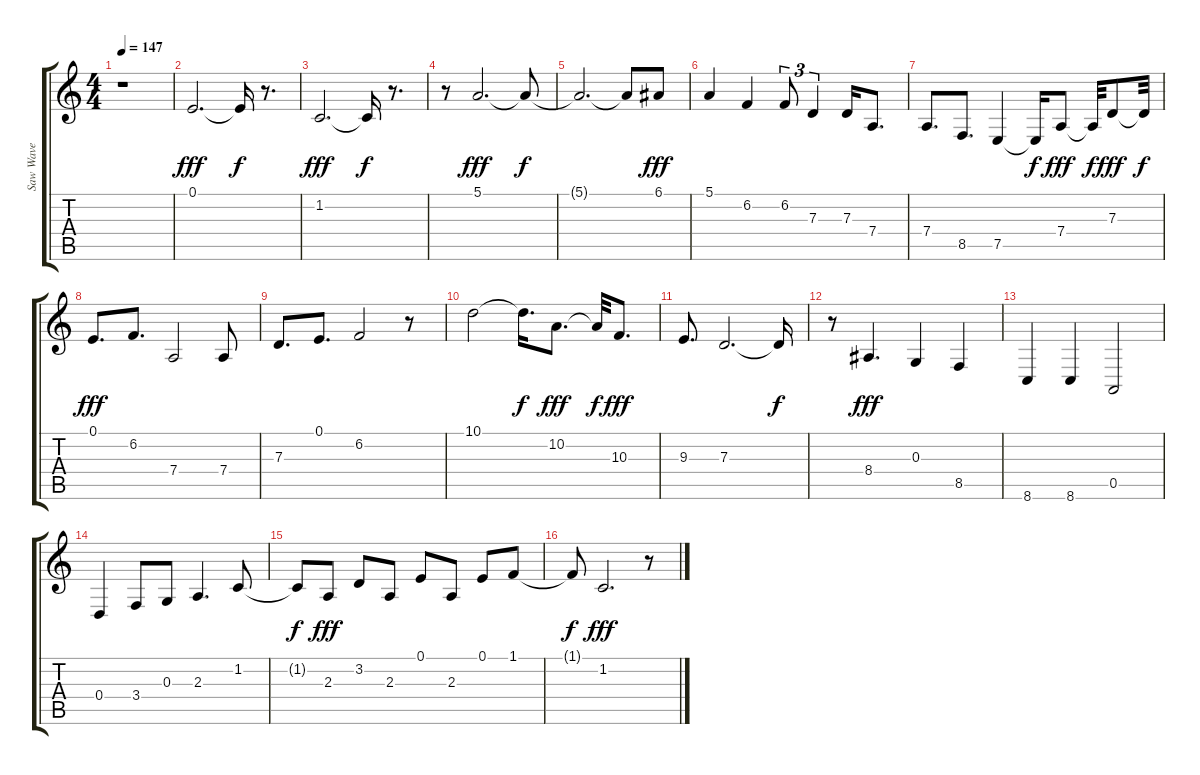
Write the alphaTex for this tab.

\track ("Saw Wave" "Saw Wave") {instrument lead2sawtooth}
\staff {score tabs}
\tuning (E4 B3 G3 D3 A2 E2) {hide}
\ts (4 4)
\tempo 147
\clef g2
\ks c
r.1{dy fff} |
0.1.2{d} 0.1{t}.16{dy f} r.8{d} |
1.2.2{d dy fff} 1.2{t}.16{dy f} r.8{d} |
r.8 5.1.2{d dy fff} 5.1{t}.8{dy f} |
5.1{t}.2{d} 5.1{t}.8 6.1.8{dy fff} |
5.1.4 6.2.4 6.2.8{tu (3 2)} 7.3.4{tu (3 2)} 7.3.16 7.4.8{d} |
7.4.8{d} 8.5.8{d} 7.5.4 7.5{t}.16{dy f} 7.4.8{dy fff} 7.4{t}.32{dy f} 7.3.8{dy fff} 7.3{t}.32{dy f} |
0.1.8{d dy fff} 6.2.8{d} 7.4.2 7.4.8 |
7.3.8{d} 0.1.8{d} 6.2.2 r.8 |
10.1.2 10.1{t}.16{d dy f} 10.2.8{d dy fff} 10.2{t}.32{dy f} 10.3.8{d dy fff} |
9.3.8{d} 7.3.2{d} 7.3{t}.16{dy f} |
r.8 8.4.4{d dy fff} 0.3.4 8.5.4 |
8.6.4 8.6.4 0.5.2 |
0.4.4 3.4.8 0.3.8 2.3.4{d} 1.2.8 |
1.2{t}.8{dy f} 2.3.8{dy fff} 3.2.8 2.3.8 0.1.8 2.3.8 0.1.8 1.1.8 |
1.1{t}.8{dy f} 1.2.2{d dy fff} r.8
